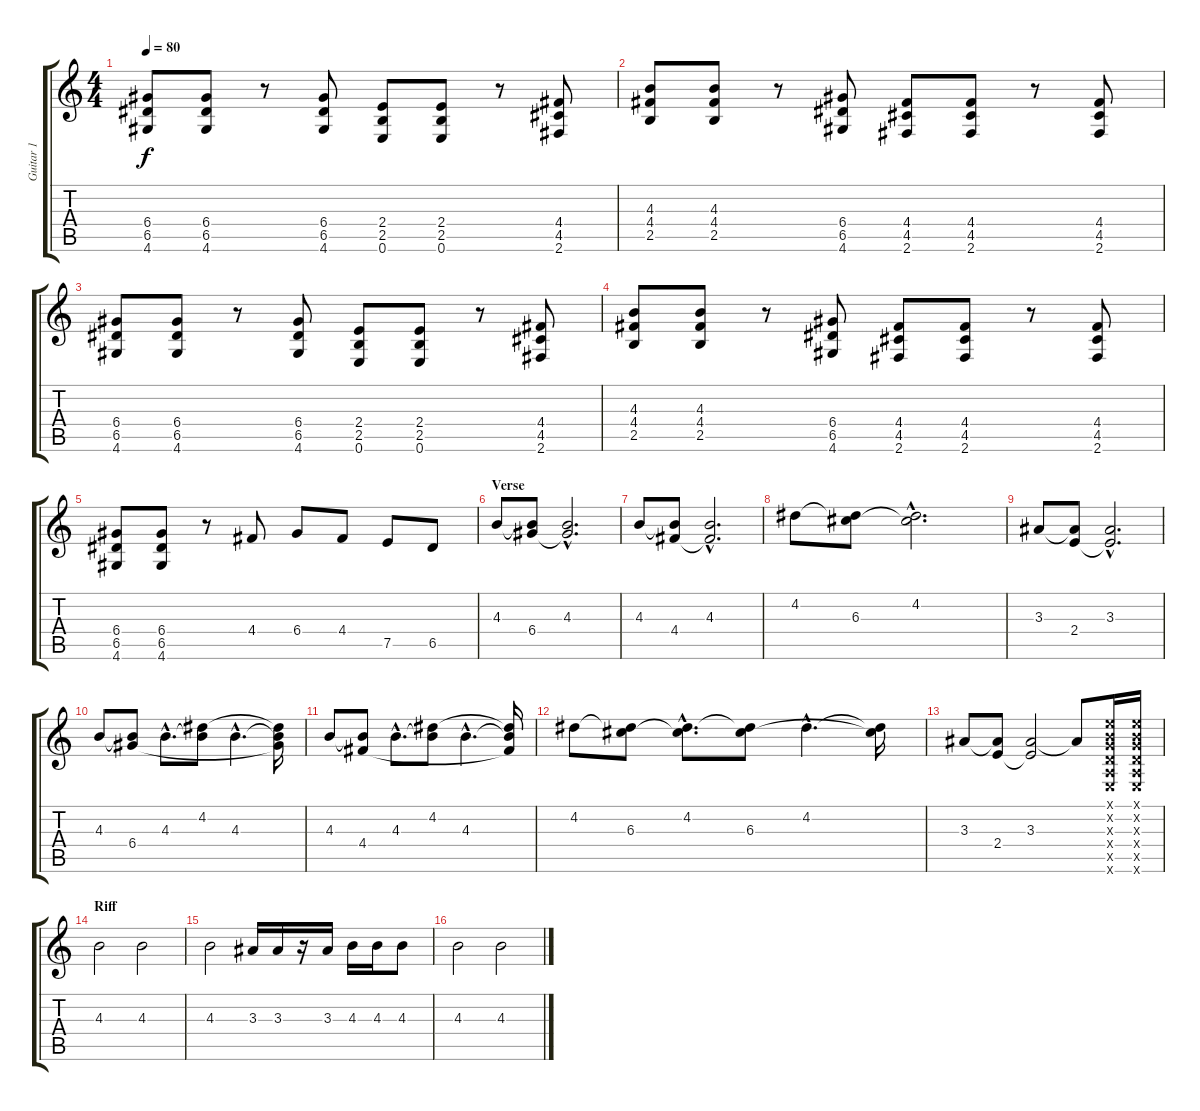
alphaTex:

\track ("Guitar 1" "Guitar 1") {instrument acousticguitarsteel}
\staff {score tabs}
\tuning (E4 B3 G3 D3 A2 E2) {hide}
\ts (4 4)
\tempo 80
\clef g2
\ks c
(6.4 6.5 4.6).8{dy f} (6.4 6.5 4.6).8 r.8 (6.4 6.5 4.6).8 (2.4 2.5 0.6).8 (2.4 2.5 0.6).8 r.8 (4.4 4.5 2.6).8 |
(4.3 4.4 2.5).8 (4.3 4.4 2.5).8 r.8 (6.4 6.5 4.6).8 (4.4 4.5 2.6).8 (4.4 4.5 2.6).8 r.8 (4.4 4.5 2.6).8 |
(6.4 6.5 4.6).8 (6.4 6.5 4.6).8 r.8 (6.4 6.5 4.6).8 (2.4 2.5 0.6).8 (2.4 2.5 0.6).8 r.8 (4.4 4.5 2.6).8 |
(4.3 4.4 2.5).8 (4.3 4.4 2.5).8 r.8 (6.4 6.5 4.6).8 (4.4 4.5 2.6).8 (4.4 4.5 2.6).8 r.8 (4.4 4.5 2.6).8 |
(6.4 6.5 4.6).8 (6.4 6.5 4.6).8 r.8 4.4.8 6.4.8 4.4.8 7.5.8 6.5.8 |
\section ("" "Verse")
4.3.8{instrument acousticguitarsteel} (4.3{t} 6.4).8 (4.3{hac} 6.4{hac t}).2{d} |
4.3.8 (4.3{t} 4.4).8 (4.3{hac} 4.4{hac t}).2{d} |
4.2.8 (4.2{t} 6.3).8 (4.2{hac} 6.3{hac t}).2{d} |
3.3.8 (3.3{t} 2.4).8 (3.3{hac} 2.4{hac t}).2{d} |
4.3.8 (4.3{t} 6.4).8 4.3{hac}.8{d} (4.2 4.3{t}).8 4.3{hac}.4{d} (4.2{t} 4.3{t} 6.4{t}).16 |
4.3.8 (4.3{t} 4.4).8 4.3{hac}.8{d} (4.2 4.3{t}).8 4.3{hac}.4{d} (4.2{t} 4.3{t} 4.4{t}).16 |
4.2.8 (4.2{t} 6.3).8 (4.2{hac} 6.3{hac t}).8{d} (4.2{t} 6.3).8 4.2{hac}.4{d} (4.2{t} 6.3{t}).16 |
3.3.8 (3.3{t} 2.4).8 (3.3 2.4{t}).2 3.3{t}.8 (0.1{x} 0.2{x} 0.3{x} 0.4{x} 0.5{x} 0.6{x}).16{volume 16 instrument distortionguitar} (0.1{x} 0.2{x} 0.3{x} 0.4{x} 0.5{x} 0.6{x}).16 |
\section ("" "Riff")
4.3.2{volume 13 instrument distortionguitar} 4.3.2 |
4.3.2 3.3.16 3.3.16 r.16 3.3.16 4.3.16 4.3.16 4.3.8 |
4.3.2 4.3.2
